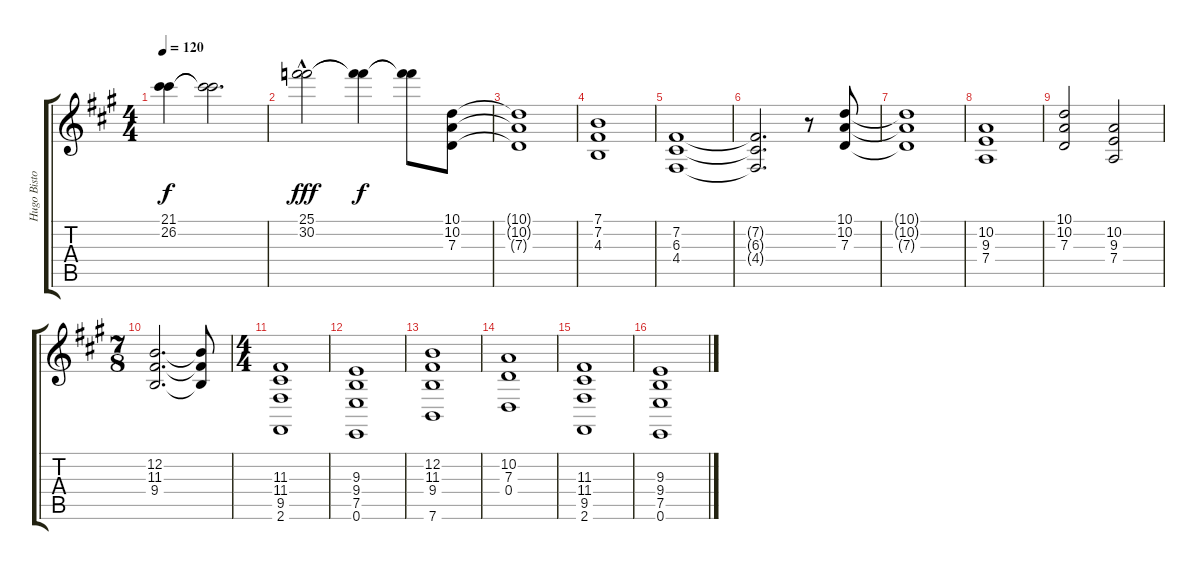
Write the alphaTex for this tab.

\track ("Hugo Bistolfi" "Hugo Bisto") {instrument synthstrings2}
\staff {score tabs}
\tuning (E4 B3 G3 D3 A2 E2) {hide}
\ts (4 4)
\tempo 120
\clef g2
\ks a
(21.1{t} 26.2{t}).4{dy f} (21.1{t} 26.2{t}).2{d} |
(25.1{hac} 30.2{hac}).2{dy fff} (25.1{t} 30.2{t}).4{dy f} (25.1{t} 30.2{t}).8 (10.1 10.2 7.3).8{instrument synthstrings2} |
(10.1{t} 10.2{t} 7.3{t}).1 |
(7.1 7.2 4.3).1 |
(7.2 6.3 4.4).1 |
(7.2{t} 6.3{t} 4.4{t}).2{d} r.8 (10.1 10.2 7.3).8 |
(10.1{t} 10.2{t} 7.3{t}).1 |
(10.2 9.3 7.4).1 |
(10.1 10.2 7.3).2 (10.2 9.3 7.4).2 |
\ts (7 8)
(12.2 11.3 9.4).2{d} (12.2{t} 11.3{t} 9.4{t}).8 |
\ts (4 4)
(11.3 11.4 9.5 2.6).1 |
(9.3 9.4 7.5 0.6).1 |
(12.2 11.3 9.4 7.6).1 |
(10.2 7.3 0.4).1 |
(11.3 11.4 9.5 2.6).1 |
(9.3 9.4 7.5 0.6).1
